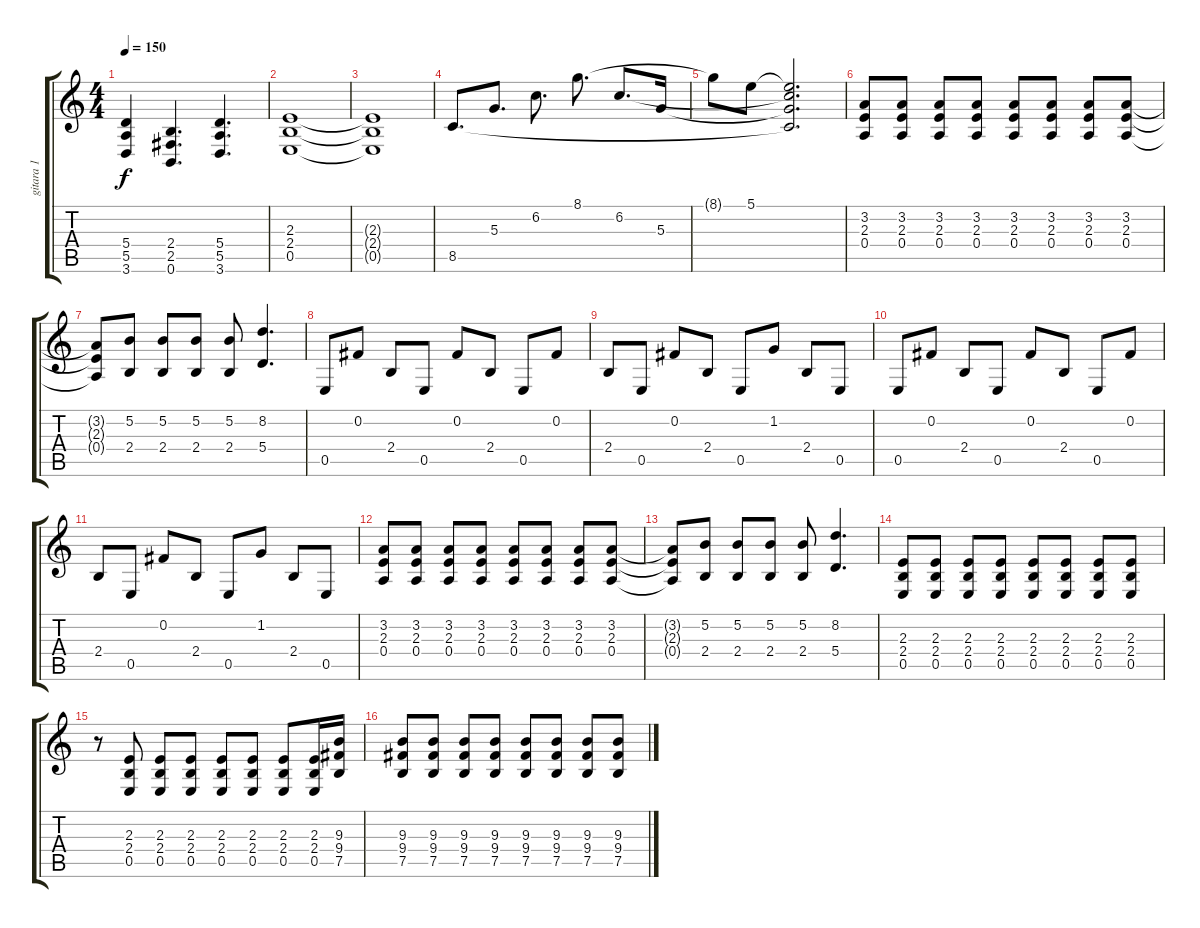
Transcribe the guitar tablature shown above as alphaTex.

\track ("gitara 1" "gitara 1") {instrument distortionguitar}
\staff {score tabs}
\tuning (B3 Gb3 D3 A2 E2 B1) {hide}
\ts (4 4)
\tempo 150
\clef g2
\ks c
(5.4{t} 5.5{t} 3.6{t}).4{dy f} (2.4 2.5 0.6).4{d} (5.4 5.5 3.6).4{d} |
(2.3 2.4 0.5).1 |
(2.3{t} 2.4{t} 0.5{t}).1 |
8.5.8{d} 5.3.8{d} 6.2.8{d} 8.1.8{d} 6.2.8{d} 5.3.16 |
8.1{t}.8 5.1.8 (5.1{t} 6.2{t} 5.3{t} 8.5{t}).2{d} |
(3.2 2.3 0.4).8 (3.2 2.3 0.4).8 (3.2 2.3 0.4).8 (3.2 2.3 0.4).8 (3.2 2.3 0.4).8 (3.2 2.3 0.4).8 (3.2 2.3 0.4).8 (3.2 2.3 0.4).8 |
(3.2{t} 2.3{t} 0.4{t}).8 (5.2 2.4).8 (5.2 2.4).8 (5.2 2.4).8 (5.2 2.4).8 (8.2 5.4).4{d} |
0.5.8 0.2.8 2.4.8 0.5.8 0.2.8 2.4.8 0.5.8 0.2.8 |
2.4.8 0.5.8 0.2.8 2.4.8 0.5.8 1.2.8 2.4.8 0.5.8 |
0.5.8 0.2.8 2.4.8 0.5.8 0.2.8 2.4.8 0.5.8 0.2.8 |
2.4.8 0.5.8 0.2.8 2.4.8 0.5.8 1.2.8 2.4.8 0.5.8 |
(3.2 2.3 0.4).8 (3.2 2.3 0.4).8 (3.2 2.3 0.4).8 (3.2 2.3 0.4).8 (3.2 2.3 0.4).8 (3.2 2.3 0.4).8 (3.2 2.3 0.4).8 (3.2 2.3 0.4).8 |
(3.2{t} 2.3{t} 0.4{t}).8 (5.2 2.4).8 (5.2 2.4).8 (5.2 2.4).8 (5.2 2.4).8 (8.2 5.4).4{d} |
(2.3 2.4 0.5).8 (2.3 2.4 0.5).8 (2.3 2.4 0.5).8 (2.3 2.4 0.5).8 (2.3 2.4 0.5).8 (2.3 2.4 0.5).8 (2.3 2.4 0.5).8 (2.3 2.4 0.5).8 |
r.8 (2.3 2.4 0.5).8 (2.3 2.4 0.5).8 (2.3 2.4 0.5).8 (2.3 2.4 0.5).8 (2.3 2.4 0.5).8 (2.3 2.4 0.5).8 (2.3 2.4 0.5).16 (9.3 9.4 7.5).16 |
(9.3 9.4 7.5).8 (9.3 9.4 7.5).8 (9.3 9.4 7.5).8 (9.3 9.4 7.5).8 (9.3 9.4 7.5).8 (9.3 9.4 7.5).8 (9.3 9.4 7.5).8 (9.3 9.4 7.5).8
